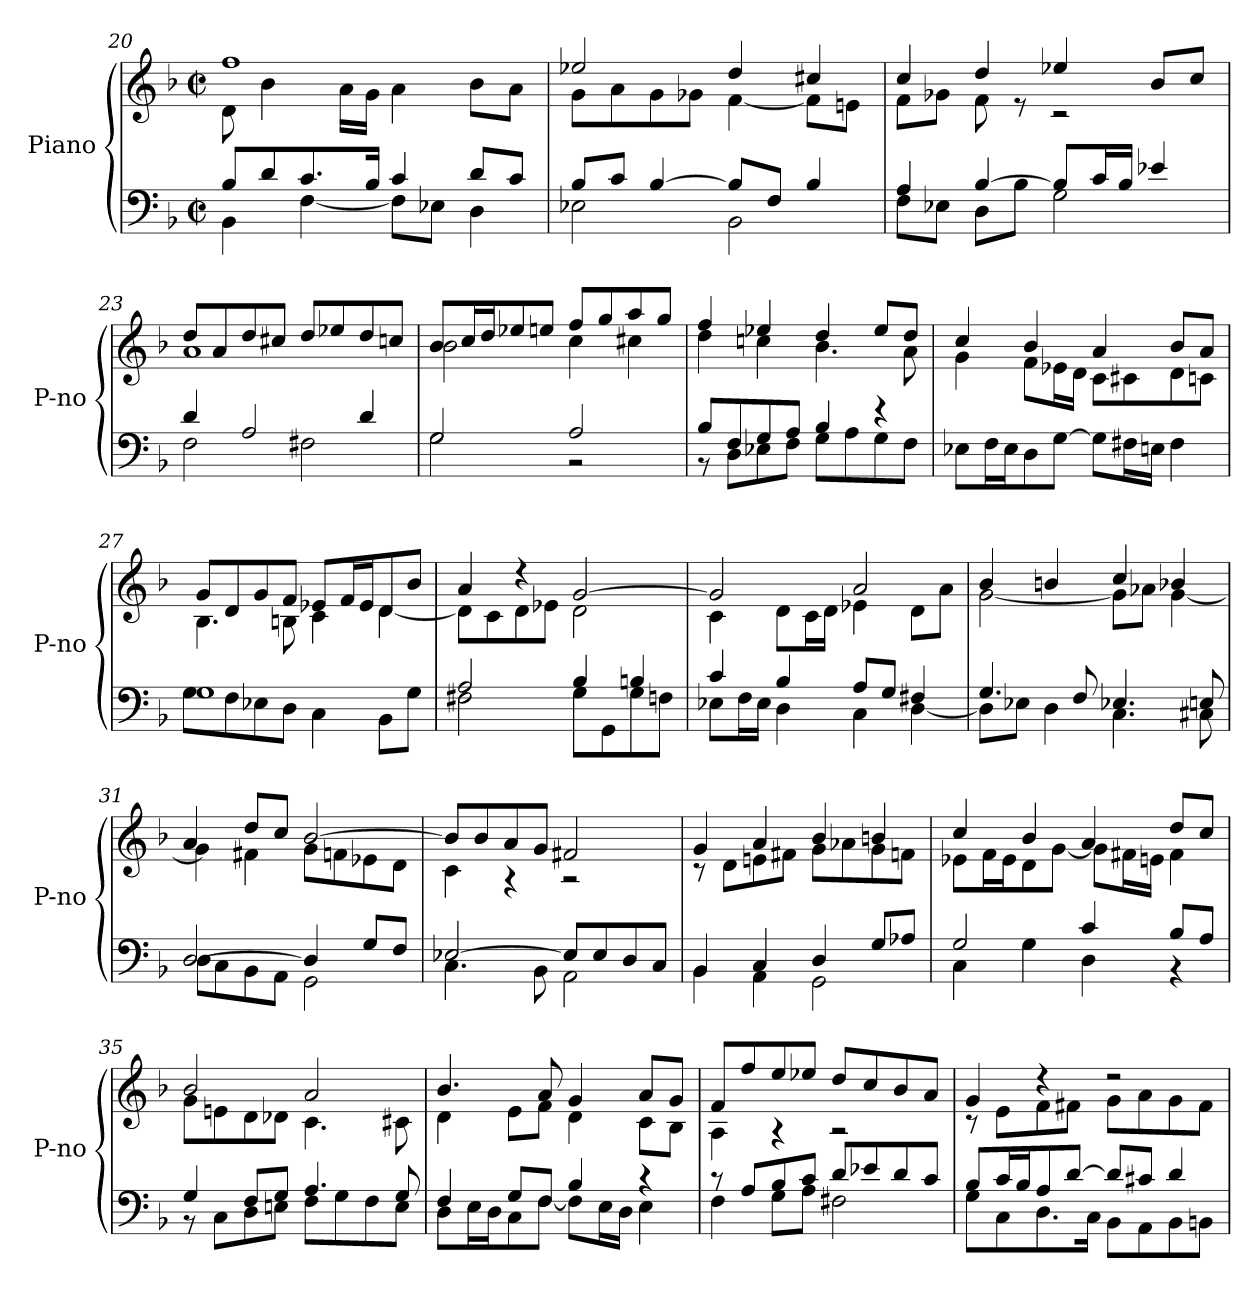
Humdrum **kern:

**kern	**kern
*part2	*part1
*staff2	*staff1
*I"Piano	*I"Piano
*I'P-no	*I'P-no
*clefF4	*clefG2
*k[b-]	*k[b-]
*M2/2	*M2/2
*met(c|)	*met(c|)
=20	=20
*^	*^
8B-/L	4BB-\	1ff/	8d\
8d/	.	.	4b-\
8.c/	[4F\	.	.
.	.	.	16a\LL
16B-/Jk	.	.	16g\JJ
4c/	8F\L]	.	4a\
.	8E-X\J	.	.
8d/L	4D\	.	8b-\L
8c/J	.	.	8a\J
=21	=21	=21	=21
8B-/L	2E-X\	2ee-X/	8g\L
8c/J	.	.	8a\
[4B-/	.	.	8g\
.	.	.	8g-X\J
8B-/L]	2BB-\	4dd/	[4f\
8F/J	.	.	.
4B-/	.	4cc#X/	8f\L]
.	.	.	8en\J
=22	=22	=22	=22
4A/	8F\L	4cc/	8f\L
.	8E-X\J	.	8g-X\J
[4B-/	8D\L	4dd/	8f\
.	8B-\J	.	8r
8B-/L]	2G\	4ee-X/	2r
16c/L	.	.	.
16B-/JJ	.	.	.
4e-X/	.	8b-/L	.
.	.	8cc/J	.
=23	=23	=23	=23
4d/	2F\	8dd/L	1a\
.	.	8a/	.
2A/	.	8dd/	.
.	.	8cc#X/J	.
.	2F#X\	8dd/L	.
.	.	8ee-X/	.
4d/	.	8dd/	.
.	.	8ccn/J	.
=24	=24	=24	=24
2G/	2G\	8b-/L	2b-\
.	.	16cc/L	.
.	.	16dd/J	.
.	.	8ee-X/	.
.	.	8een/J	.
2A/	2r	8ff/L	4cc\
.	.	8gg/	.
.	.	8aa/	4cc#X\
.	.	8gg/J	.
=25	=25	=25	=25
8B-/L	8r	4ff/	4dd\
8F/	8D\L	.	.
8G/	8E-X\	4ee-X/	4ccn\
8A/J	8F\J	.	.
4B-/	8G\L	4dd/	4.b-\
.	8A\	.	.
4r	8G\	8ee-/L	.
.	8F\J	8dd/J	8a\
*v	*v	*	*
=26	=26	=26
8E-X\L	4cc/	4g\
16F\L	.	.
16E-\J	.	.
8D\	4b-/	8f\L
[8G\J	.	16e-X\L
.	.	16d\JJ
8G\L]	4a/	8c\L
16F#X\L	.	8c#X\
16En\JJ	.	.
4F#\	8b-/L	8d\
.	8a/J	8cn\J
=27	=27	=27
*^	*	*
1G/	8G\L	8g/L	4.B-\
.	8F\	8d/	.
.	8E-X\	8g/	.
.	8D\J	8f/J	8Bn\
.	4C\	8e-X/L	4c\
.	.	16f/L	.
.	.	16e-/J	.
.	8BB-\L	8d/	[4d\
.	8G\J	8b-/J	.
=28	=28	=28	=28
2A/	2F#X\	4a/	8d\L]
.	.	.	8c\
.	.	4r	8d\
.	.	.	8e-X\J
4B-/	8G\L	[2g/	2d\
.	8GG\	.	.
4Bn/	8G\	.	.
.	8Fn\J	.	.
=29	=29	=29	=29
4c/	8E-X\L	2g/]	4c\
.	16F\L	.	.
.	16E-\JJ	.	.
4B-/	4D\	.	8d\L
.	.	.	16c\L
.	.	.	16d\JJ
8A/L	4C\	2a/	4e-X\
8G/J	.	.	.
4F#X/	[4D\	.	8d\L
.	.	.	8a\J
=30	=30	=30	=30
4.G/	8D\L]	4b-/	[2g\
.	8E-X\J	.	.
.	4D\	4bn/	.
8F/	.	.	.
4.E-X/	4.C\	4cc/	8g\L]
.	.	.	8a-X\J
.	.	4b-X/	[4g\
8En/	8C#X\	.	.
=31	=31	=31	=31
[2D/	8D\L	4a/	4g\]
.	8C\	.	.
.	8BB-\	8dd/L	4f#X\
.	8AA\J	8cc/J	.
4D/]	2GG\	[2b-/	8g\L
.	.	.	8fn\
8G/L	.	.	8e-X\
8F/J	.	.	8d\J
=32	=32	=32	=32
[2E-X/	4.C\	8b-/L]	4c\
.	.	8b-/	.
.	.	8a/	4r
.	8BB-\	8g/J	.
8E-/L]	2AA\	2f#X/	2r
8E-/	.	.	.
8D/	.	.	.
8C/J	.	.	.
=33	=33	=33	=33
4BB-/	4BB-\	4g/	8r
.	.	.	8d\L
4C/	4AA\	4a/	8en\
.	.	.	8f#X\J
4D/	2GG\	4b-/	8g\L
.	.	.	8a-X\
8G/L	.	4bn/	8g\
8A-X/J	.	.	8fn\J
=34	=34	=34	=34
2G/	4C\	4cc/	8e-X\L
.	.	.	16f\L
.	.	.	16e-\J
.	4G\	4b-/	8d\
.	.	.	[8g\J
4c/	4D\	4a/	8g\L]
.	.	.	16f#X\L
.	.	.	16en\JJ
8B-/L	4r	8dd/L	4f#\
8A/J	.	8cc/J	.
=35	=35	=35	=35
4G/	8r	2b-/	8g\L
.	8C\L	.	8en\
8F/L	8D\	.	8d\
8G/J	8En\J	.	8d-X\J
4.A/	8F\L	2a/	4.c\
.	8G\	.	.
.	8F\	.	.
8G/	8E\J	.	8c#X\
=36	=36	=36	=36
4F/	8D\L	4.b-/	4d\
.	16E\L	.	.
.	16D\J	.	.
8G/L	8C\	.	8e\L
8F/J	[8F\J	8a/	8f\J
4B-/	8F\L]	4g/	4d\
.	16E\L	.	.
.	16D\JJ	.	.
4r	4E\	8a/L	8c\L
.	.	8g/J	8B-\J
=37	=37	=37	=37
8r	4F\	8f/L	4A\
8A/L	.	8ff/	.
8B-/	8G\L	8ee/	4r
8c/J	8A\J	8ee-X/J	.
8d/L	2F#X\	8dd/L	2r
8e-X/	.	8cc/	.
8d/	.	8b-/	.
8c/J	.	8a/J	.
=38	=38	=38	=38
8B-/L	8G\L	4g/	8r
16c/L	8C\	.	8e\L
16B-/J	.	.	.
8A/	8.D\	4r	8f\
[8d/J	.	.	8f#X\J
.	16C\Jk	.	.
8d/L]	8BB-\L	2r	8g\L
8c#X/J	8AA\	.	8a\
4d/	8BB-\	.	8g\
.	8BBn\J	.	8f#\J
*v	*v	*	*
*	*v	*v
=	=
*-	*-
